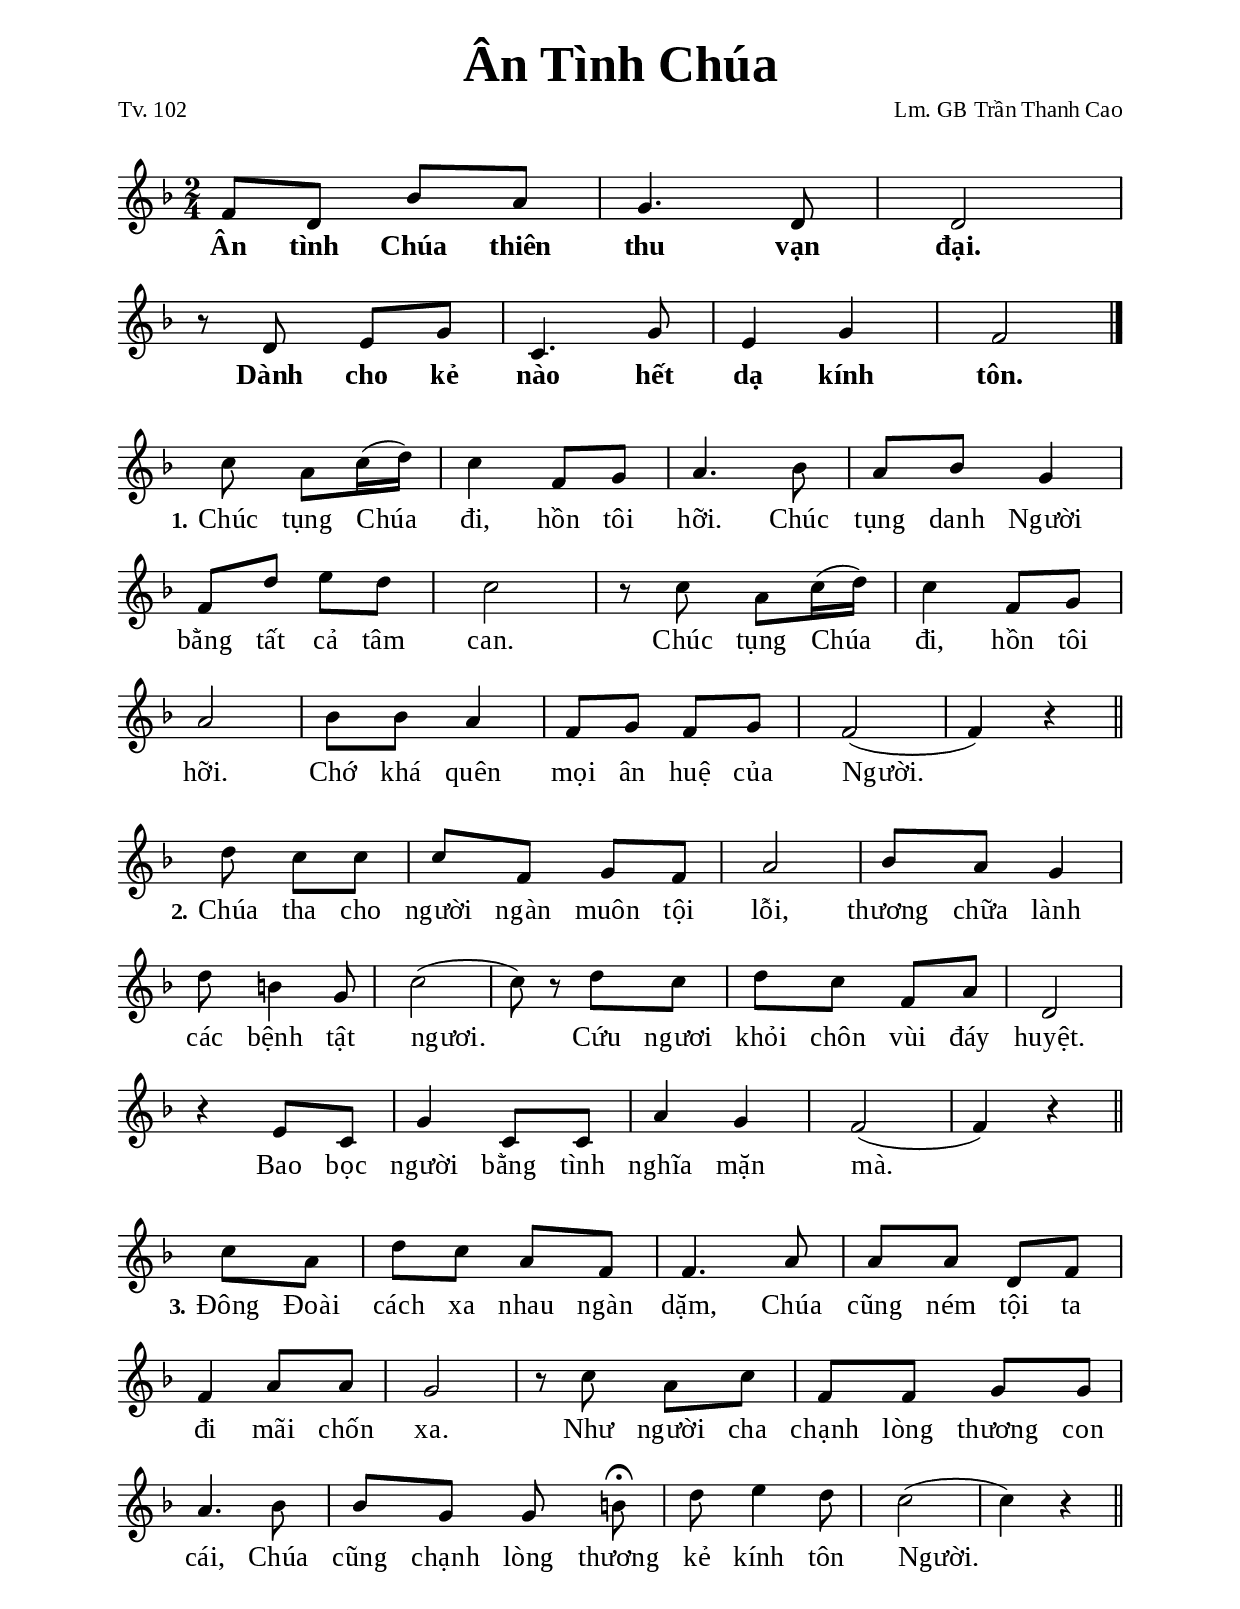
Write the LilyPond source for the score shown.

% Cài đặt chung
\version "2.22.1"
\include "english.ly"

\header {
  title = \markup { \fontsize #3 "Ân Tình Chúa" }
  poet = "Tv. 102"
  composer = "Lm. GB Trần Thanh Cao"
  arranger = " "
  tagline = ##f
}

\paper {
  #(set-paper-size "a4")
  top-margin = 10\mm
  bottom-margin = 10\mm
  left-margin = 20\mm
  right-margin = 20\mm
  indent = #0
  #(define fonts
    (make-pango-font-tree
      "Liberation Serif"
      "Liberation Serif"
      "Liberation Serif"
      (/ 20 20)))
  page-count = #1
}

% Nhạc điệp khúc
nhacDiepKhuc = \relative c' {
  f8 d bf' a |
  g4. d8 |
  d2 |
  r8 d e g |
  c,4. g'8 |
  e4 g |
  f2 \bar "|."
}

% Nhạc phiên khúc
nhacPhienKhucMot = \relative c'' {
  \partial 4. c8 a c16 (d) |
  c4 f,8 g |
  a4. bf8 |
  a bf g4 |
  f8 d' e d |
  c2 |
  r8 c a c16 (d) |
  c4 f,8 g |
  a2 |
  bf8 bf a4 |
  f8 g f g |
  f2 ( |
  f4) r \bar "||"
}

nhacPhienKhucHai = \relative c'' {
  \partial 4. d8 c c |
  c f, g f |
  a2 |
  bf8 a g4 |
  d'8 b!4 g8 |
  c2 ( |
  c8) r d c |
  d c f, a |
  d,2 |
  r4 e8 c |
  g'4 c,8 c |
  a'4 g |
  f2 ( |
  f4) r \bar "||"
}

nhacPhienKhucBa = \relative c'' {
  \partial 4 c8 a |
  d c a f |
  f4. a8 |
  a a d, f |
  f4 a8 a |
  g2 |
  r8 c a c |
  f, f g g |
  a4. bf8 |
  bf g
  \autoBeamOff
  g b \fermata |
  \autoBeamOn
  d e4 d8 |
  c2 ( |
  c4) r \bar "||"
}

% Lời điệp khúc
loiDiepKhuc = \lyricmode {
  Ân tình Chúa thiên thu vạn đại.
  Dành cho kẻ nào hết dạ kính tôn.
}

% Lời phiên khúc
loiPhienKhucMot = \lyricmode {
  \set stanza = #"1."
  Chúc tụng Chúa đi, hồn tôi hỡi.
  Chúc tụng danh Người bằng tất cả tâm can.
  Chúc tụng Chúa đi, hồn tôi hỡi.
  Chớ khá quên mọi ân huệ của Người.
}

loiPhienKhucHai = \lyricmode {
  \set stanza = #"2."
  Chúa tha cho người ngàn muôn tội lỗi,
  thương chữa lành các bệnh tật ngươi.
  Cứu ngươi khỏi chôn vùi đáy huyệt.
  Bao bọc người bằng tình nghĩa mặn mà.
}

loiPhienKhucBa = \lyricmode {
  \set stanza = #"3."
  Đông Đoài cách xa nhau ngàn dặm,
  Chúa cũng ném tội ta đi mãi chốn xa.
  Như người cha chạnh lòng thương con cái,
  Chúa cũng chạnh lòng thương kẻ kính tôn Người.
}


% Dàn trang
\score {
  \new ChoirStaff <<
    \new Staff = diepKhuc \with {
        \consists "Merge_rests_engraver"
        %\magnifyStaff #(magstep +1)
      }
      <<
      \new Voice = beSop {
        \key f \major \time 2/4 \stemNeutral \nhacDiepKhuc
      }
    >>
    \new Lyrics \lyricsto beSop \loiDiepKhuc
  >>
  \layout {
    \override Lyrics.LyricText.font-series = #'bold
    \override Lyrics.LyricText.font-size = #+2
    \override Lyrics.LyricSpace.minimum-distance = #4.0
    \override Score.BarNumber.break-visibility = ##(#f #f #f)
    \override Score.SpacingSpanner.uniform-stretching = ##t
  }
}

\score {
  \new ChoirStaff <<
    \new Staff = phienKhuc \with {
        %\magnifyStaff #(magstep +1)
      }
      <<
      \new Voice = beSop {
        \key f \major \time 2/4 \nhacPhienKhucMot
      }
    >>
    \new Lyrics \lyricsto beSop \loiPhienKhucMot
  >>
  \layout {
    \override Staff.TimeSignature.transparent = ##t
    \override Lyrics.LyricText.font-size = #+2
    \override Lyrics.LyricSpace.minimum-distance = #2.2
    \override Score.BarNumber.break-visibility = ##(#f #f #f)
    \override Score.SpacingSpanner.uniform-stretching = ##t
  } 
}

\score {
  \new ChoirStaff <<
    \new Staff = phienKhuc \with {
        %\magnifyStaff #(magstep +1)
      }
      <<
      \new Voice = beSop {
        \key f \major \time 2/4 \nhacPhienKhucHai
      }
    >>
    \new Lyrics \lyricsto beSop \loiPhienKhucHai
  >>
  \layout {
    \override Staff.TimeSignature.transparent = ##t
    \override Lyrics.LyricText.font-size = #+2
    \override Lyrics.LyricSpace.minimum-distance = #2.2
    \override Score.BarNumber.break-visibility = ##(#f #f #f)
    \override Score.SpacingSpanner.uniform-stretching = ##t
  } 
}

\score {
  \new ChoirStaff <<
    \new Staff = phienKhuc \with {
        %\magnifyStaff #(magstep +1)
      }
      <<
      \new Voice = beSop {
        \key f \major \time 2/4 \nhacPhienKhucBa
      }
    >>
    \new Lyrics \lyricsto beSop \loiPhienKhucBa
  >>
  \layout {
    \override Staff.TimeSignature.transparent = ##t
    \override Lyrics.LyricText.font-size = #+2
    \override Lyrics.LyricSpace.minimum-distance = #2.2
    \override Score.BarNumber.break-visibility = ##(#f #f #f)
    \override Score.SpacingSpanner.uniform-stretching = ##t
  } 
}
